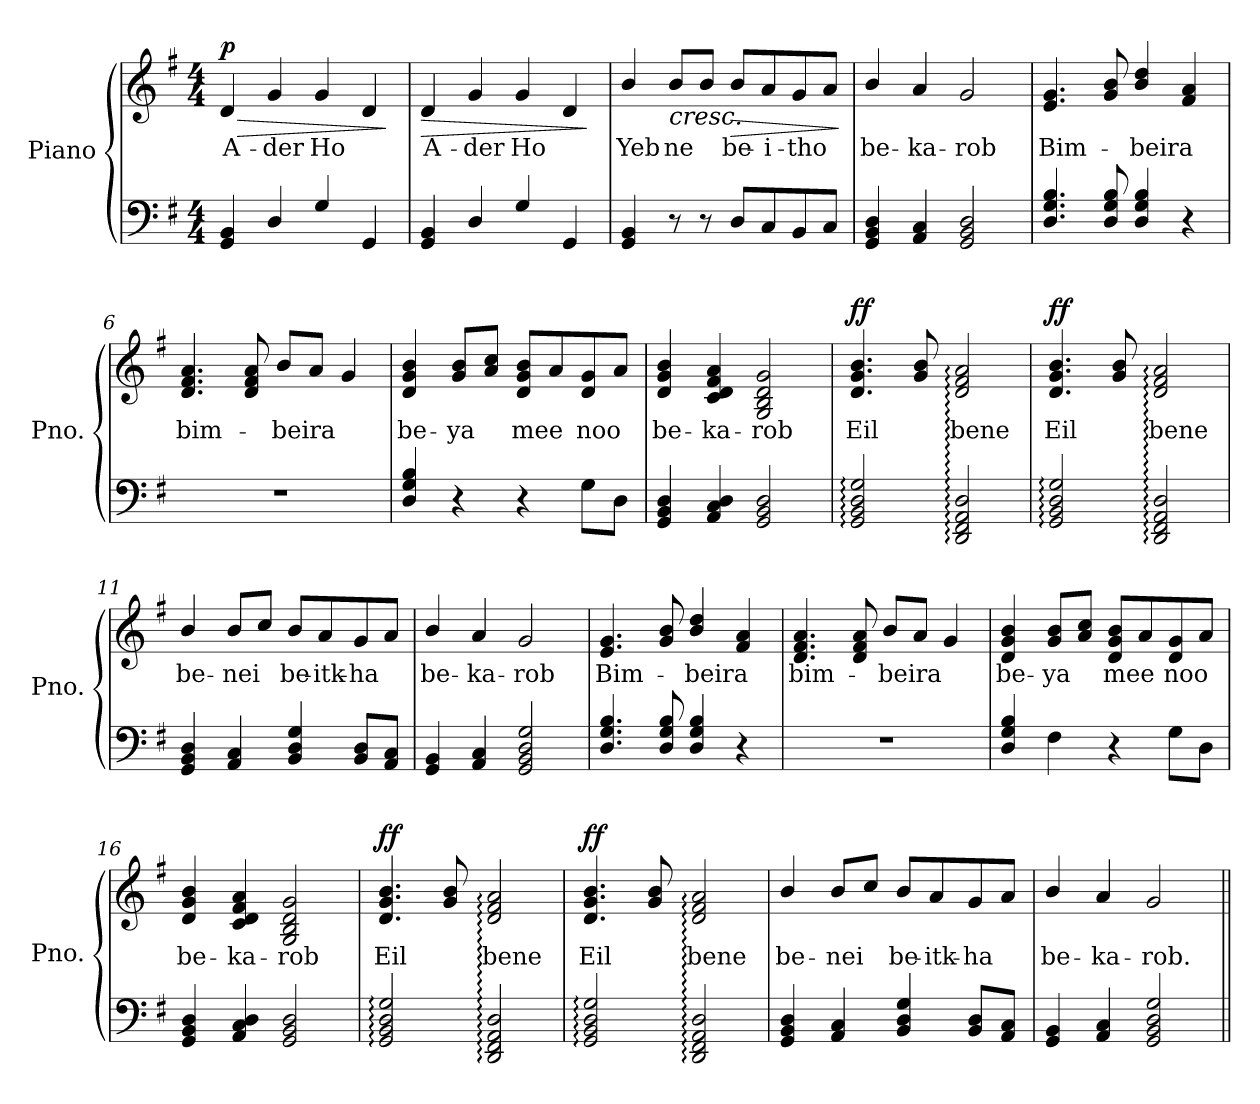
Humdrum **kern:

**kern	**kern	**text	**dynam
*part1	*part1	*part1	*part1
*staff2	*staff1	*staff1	*staff1/2
*I"Piano	*	*	*
*I'Pno.	*	*	*
*clefF4	*clefG2	*	*
*k[f#]	*k[f#]	*	*
*M4/4	*M4/4	*	*
=1	=1	=1	=1
!	!	!LO:LY:b	!LO:HP:b
!	!	!	!LO:DY:n=1:b
4GG/ 4BB/	4d/	A-	> p
!	!	!LO:LY:b	!
4D/	4g/	-der	.
!	!	!LO:LY:b	!
4G/	4g/	Ho	.
4GG/	4d/	.	.
.	.	.	]
=2	=2	=2	=2
!	!	!LO:LY:b	!LO:HP:b
4GG/ 4BB/	4d/	A-	>
!	!	!LO:LY:b	!
4D/	4g/	-der	.
!	!	!LO:LY:b	!
4G/	4g/	Ho	.
4GG/	4d/	.	.
.	.	.	]
=3	=3	=3	=3
!	!	!LO:LY:b	!
4GG/ 4BB/	4b/	Yeb	.
!	!	!LO:LY:b	!LO:HP:b
8r	8b/L	ne	<
8r	8b/J	.	.
!	!	!LO:LY:b	!LO:HP:b
8D/L	8b/L	be-	>
!	!	!LO:LY:b	!
8C/	8a/	-i-	.
!	!	!LO:LY:b	!
8BB/	8g/	-tho	.
8C/J	8a/J	.	.
.	.	.	[ ]
=4	=4	=4	=4
!	!	!LO:LY:b	!
4GG/ 4BB/ 4D/	4b/	be-	.
!	!	!LO:LY:b	!
4AA/ 4C/	4a/	-ka-	.
!	!	!LO:LY:b	!
2GG/ 2BB/ 2D/	2g/	-rob	.
=5	=5	=5	=5
!	!	!LO:LY:b	!
4.D/ 4.G/ 4.B/	4.e/ 4.g/	Bim-	.
8D/ 8G/ 8B/	8g/ 8b/	.	.
!	!	!LO:LY:b	!
4D/ 4G/ 4B/	4b/ 4dd/	-beira	.
4r	4f#/ 4a/	.	.
!!LO:LB:g=z
=6	=6	=6	=6
!	!	!LO:LY:b	!
1r	4.d/ 4.f#/ 4.a/	bim-	.
.	8d/ 8f#/ 8a/	.	.
!	!	!LO:LY:b	!
.	8b/L	-beira	.
.	8a/J	.	.
.	4g/	.	.
=7	=7	=7	=7
!	!	!LO:LY:b	!
4D/ 4G/ 4B/	4d/ 4g/ 4b/	be-	.
!	!	!LO:LY:b	!
4r	8g/ 8b/L	-ya	.
.	8a/ 8cc/J	.	.
!	!	!LO:LY:b	!
4r	8d/ 8g/ 8b/L	mee	.
.	8a/	.	.
!	!	!LO:LY:b	!
8G\L	8d/ 8g/	noo	.
8D\J	8a/J	.	.
=8	=8	=8	=8
!	!	!LO:LY:b	!
4GG/ 4BB/ 4D/	4d/ 4g/ 4b/	be-	.
!	!	!LO:LY:b	!
4AA/ 4C/ 4D/	4c/ 4d/ 4f#/ 4a/	-ka-	.
!	!	!LO:LY:b	!
2GG/ 2BB/ 2D/	2G/ 2B/ 2d/ 2g/	-rob	.
=9	=9	=9	=9
!	!	!LO:LY:b	!LO:DY:b
2GG/:: 2BB/:: 2D/:: 2G/::	4.d/ 4.g/ 4.b/	Eil	ff
.	8g/ 8b/	.	.
!	!	!LO:LY:b	!
2DD/:: 2FF#/:: 2AA/:: 2D/::	2d/:: 2f#/:: 2a/::	bene	.
=10	=10	=10	=10
!	!	!LO:LY:b	!LO:DY:b
2GG/:: 2BB/:: 2D/:: 2G/::	4.d/ 4.g/ 4.b/	Eil	ff
.	8g/ 8b/	.	.
!	!	!LO:LY:b	!
2DD/:: 2FF#/:: 2AA/:: 2D/::	2d/:: 2f#/:: 2a/::	bene	.
!!LO:LB:g=z
=11	=11	=11	=11
!	!	!LO:LY:b	!
4GG/ 4BB/ 4D/	4b/	be-	.
!	!	!LO:LY:b	!
4AA/ 4C/	8b/L	-nei	.
.	8cc/J	.	.
!	!	!LO:LY:b	!
4BB/ 4D/ 4G/	8b/L	be-	.
!	!	!LO:LY:b	!
.	8a/	-itk-	.
!	!	!LO:LY:b	!
8BB/ 8D/L	8g/	-ha	.
8AA/ 8C/J	8a/J	.	.
=12	=12	=12	=12
!	!	!LO:LY:b	!
4GG/ 4BB/	4b/	be-	.
!	!	!LO:LY:b	!
4AA/ 4C/	4a/	-ka-	.
!	!	!LO:LY:b	!
2GG/ 2BB/ 2D/ 2G/	2g/	-rob	.
=13	=13	=13	=13
!	!	!LO:LY:b	!
4.D/ 4.G/ 4.B/	4.e/ 4.g/	Bim-	.
8D/ 8G/ 8B/	8g/ 8b/	.	.
!	!	!LO:LY:b	!
4D/ 4G/ 4B/	4b/ 4dd/	-beira	.
4r	4f#/ 4a/	.	.
=14	=14	=14	=14
!	!	!LO:LY:b	!
1r	4.d/ 4.f#/ 4.a/	bim-	.
.	8d/ 8f#/ 8a/	.	.
!	!	!LO:LY:b	!
.	8b/L	-beira	.
.	8a/J	.	.
.	4g/	.	.
=15	=15	=15	=15
!	!	!LO:LY:b	!
4D/ 4G/ 4B/	4d/ 4g/ 4b/	be-	.
!	!	!LO:LY:b	!
4F#\	8g/ 8b/L	-ya	.
.	8a/ 8cc/J	.	.
!	!	!LO:LY:b	!
4r	8d/ 8g/ 8b/L	mee	.
.	8a/	.	.
!	!	!LO:LY:b	!
8G\L	8d/ 8g/	noo	.
8D\J	8a/J	.	.
!!LO:LB:g=z
=16	=16	=16	=16
!	!	!LO:LY:b	!
4GG/ 4BB/ 4D/	4d/ 4g/ 4b/	be-	.
!	!	!LO:LY:b	!
4AA/ 4C/ 4D/	4c/ 4d/ 4f#/ 4a/	-ka-	.
!	!	!LO:LY:b	!
2GG/ 2BB/ 2D/	2G/ 2B/ 2d/ 2g/	-rob	.
=17	=17	=17	=17
!	!	!LO:LY:b	!LO:DY:b
2GG/:: 2BB/:: 2D/:: 2G/::	4.d/ 4.g/ 4.b/	Eil	ff
.	8g/ 8b/	.	.
!	!	!LO:LY:b	!
2DD/:: 2FF#/:: 2AA/:: 2D/::	2d/:: 2f#/:: 2a/::	bene	.
=18	=18	=18	=18
!	!	!LO:LY:b	!LO:DY:b
2GG/:: 2BB/:: 2D/:: 2G/::	4.d/ 4.g/ 4.b/	Eil	ff
.	8g/ 8b/	.	.
!	!	!LO:LY:b	!
2DD/:: 2FF#/:: 2AA/:: 2D/::	2d/:: 2f#/:: 2a/::	bene	.
=19	=19	=19	=19
!	!	!LO:LY:b	!
4GG/ 4BB/ 4D/	4b/	be-	.
!	!	!LO:LY:b	!
4AA/ 4C/	8b/L	-nei	.
.	8cc/J	.	.
!	!	!LO:LY:b	!
4BB/ 4D/ 4G/	8b/L	be-	.
!	!	!LO:LY:b	!
.	8a/	-itk-	.
!	!	!LO:LY:b	!
8BB/ 8D/L	8g/	-ha	.
8AA/ 8C/J	8a/J	.	.
=20	=20	=20	=20
!	!	!LO:LY:b	!
4GG/ 4BB/	4b/	be-	.
!	!	!LO:LY:b	!
4AA/ 4C/	4a/	-ka-	.
!	!	!LO:LY:b	!
2GG/ 2BB/ 2D/ 2G/	2g/	-rob.	.
=||	=||	=||	=||
*-	*-	*-	*-
